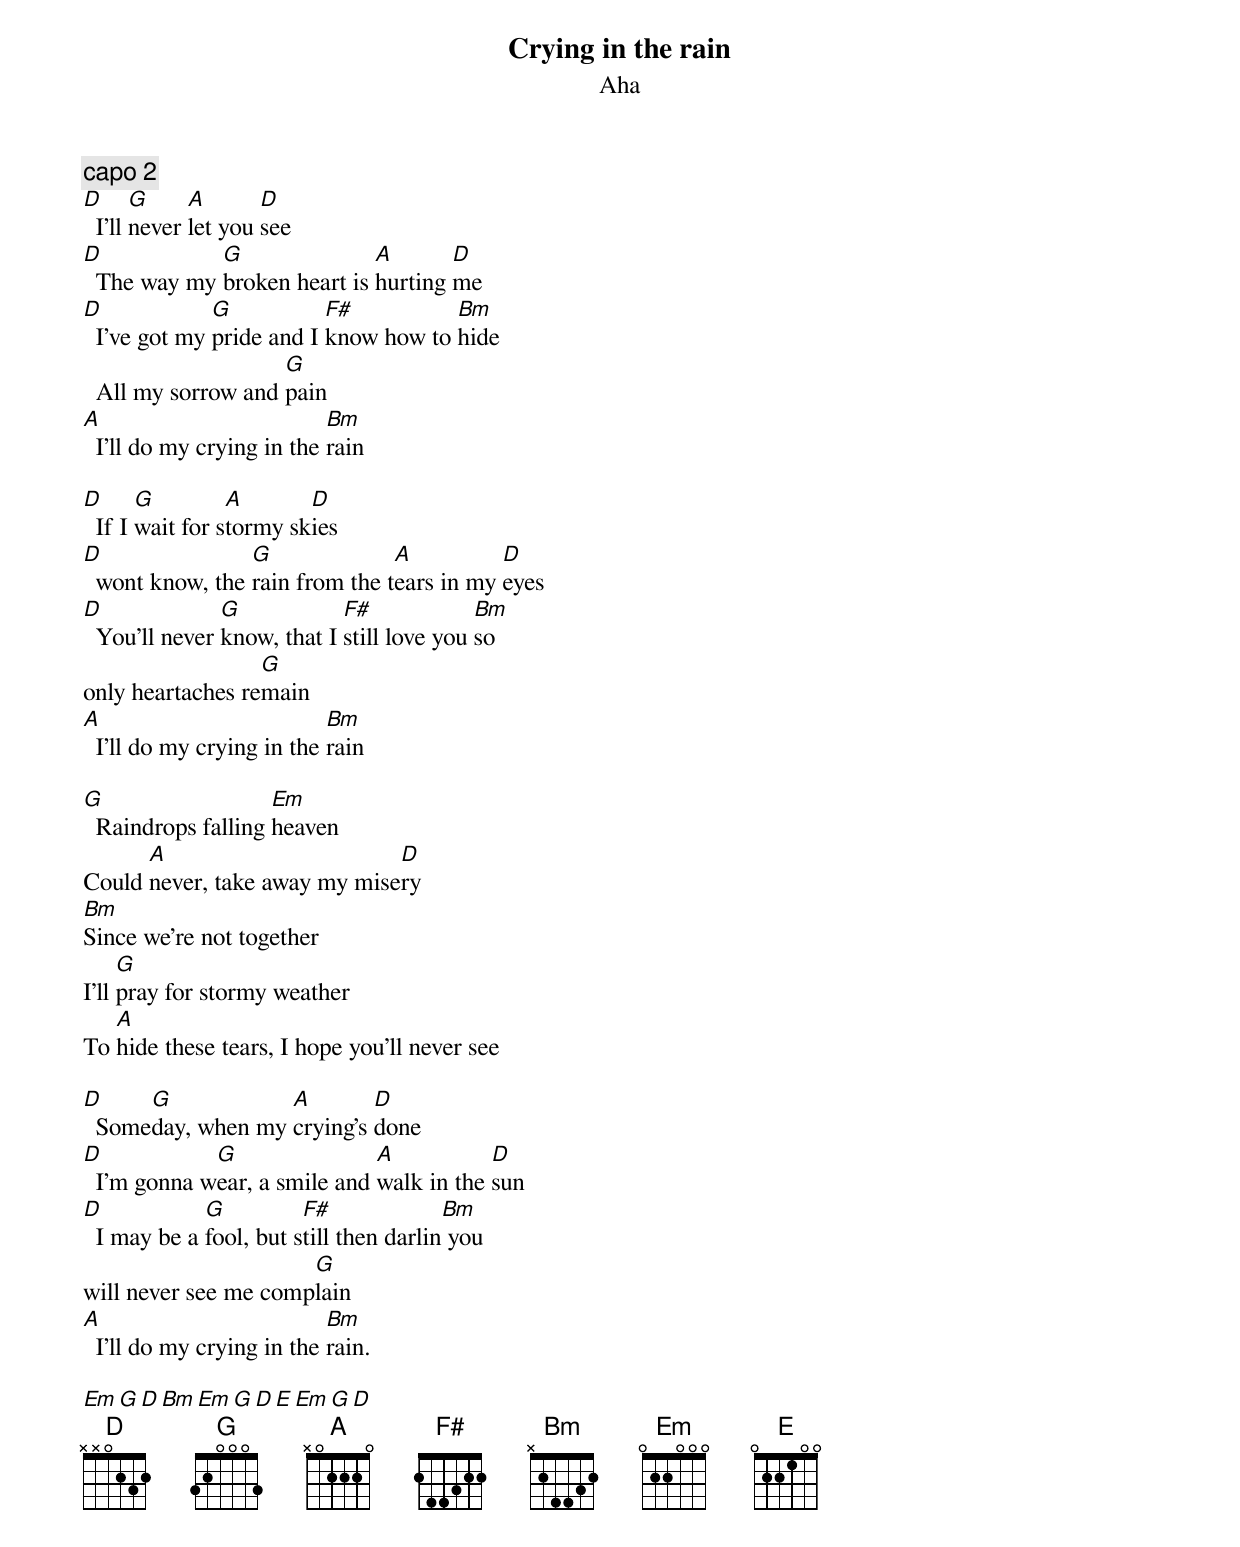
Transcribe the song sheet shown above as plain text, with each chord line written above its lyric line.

Crying in the rain
Aha

capo 2
D      G     A       D
  I'll never let you see
D            G               A       D
  The way my broken heart is hurting me
D             G           F#          Bm
  I've got my pride and I know how to hide
                    G
  All my sorrow and pain
A                          Bm
  I'll do my crying in the rain

D      G         A       D
  If I wait for stormy skies
D                G              A          D
  wont know, the rain from the tears in my eyes
D              G            F#             Bm
  You'll never know, that I still love you so
                  G
only heartaches remain
A                          Bm
  I'll do my crying in the rain

G                   Em
  Raindrops falling heaven
      A                       D
Could never, take away my misery
Bm
Since we're not together
     G
I'll pray for stormy weather
   A
To hide these tears, I hope you'll never see

D     G            A        D
  Someday, when my crying's done
D            G                A           D
  I'm gonna wear, a smile and walk in the sun
D            G          F#              Bm
  I may be a fool, but still then darlin you
                      G
will never see me complain
A                          Bm
  I'll do my crying in the rain.

Em G D Bm Em G D E Em G D
